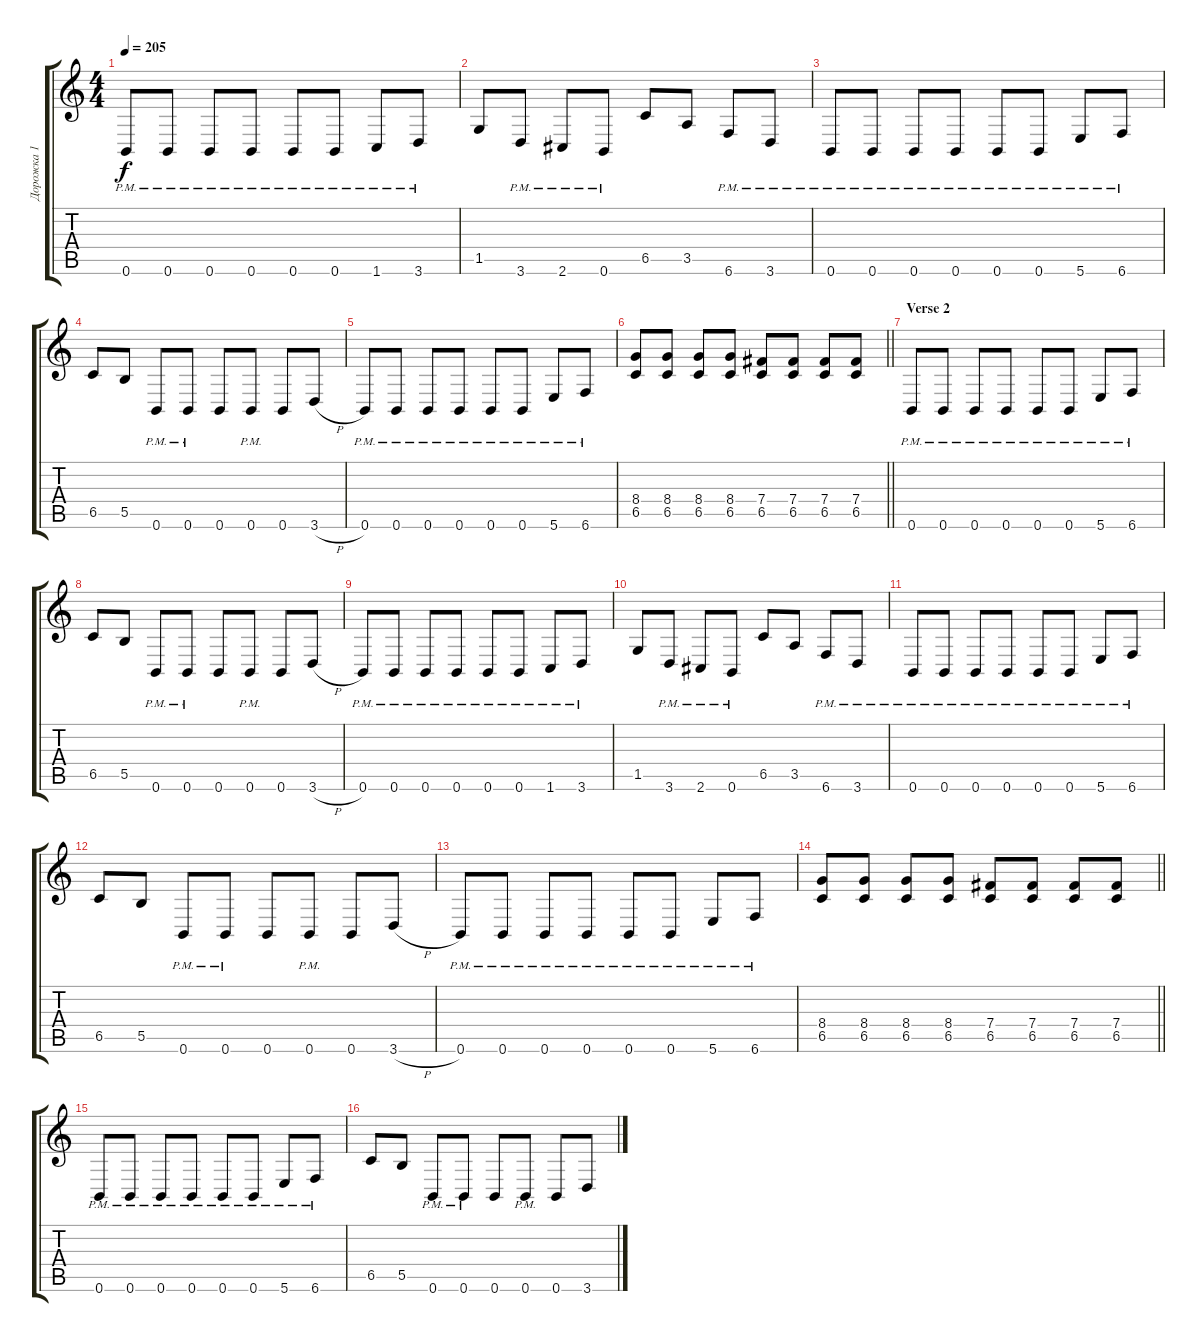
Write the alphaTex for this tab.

\track ("Дорожка 1" "Дорожка 1") {instrument distortionguitar}
\staff {score tabs}
\tuning (Db4 Ab3 E3 B2 Gb2 B1) {hide}
\ts (4 4)
\tempo 205
\clef g2
\ks c
0.6{pm}.8{dy f} 0.6{pm}.8 0.6{pm}.8 0.6{pm}.8 0.6{pm}.8 0.6{pm}.8 1.6{pm}.8 3.6{pm}.8 |
1.5.8 3.6{pm}.8 2.6{pm}.8 0.6{pm}.8 6.5.8 3.5.8 6.6{pm}.8 3.6{pm}.8 |
0.6{pm}.8 0.6{pm}.8 0.6{pm}.8 0.6{pm}.8 0.6{pm}.8 0.6{pm}.8 5.6{pm}.8 6.6{pm}.8 |
6.5.8 5.5.8 0.6{pm}.8 0.6{pm}.8 0.6.8 0.6{pm}.8 0.6.8 3.6{h}.8 |
0.6{pm}.8 0.6{pm}.8 0.6{pm}.8 0.6{pm}.8 0.6{pm}.8 0.6{pm}.8 5.6{pm}.8 6.6{pm}.8 |
\barLineRight lightlight
(8.4 6.5).8 (8.4 6.5).8 (8.4 6.5).8 (8.4 6.5).8 (7.4 6.5).8 (7.4 6.5).8 (7.4 6.5).8 (7.4 6.5).8 |
\section ("" "Verse 2")
0.6{pm}.8 0.6{pm}.8 0.6{pm}.8 0.6{pm}.8 0.6{pm}.8 0.6{pm}.8 5.6{pm}.8 6.6{pm}.8 |
6.5.8 5.5.8 0.6{pm}.8 0.6{pm}.8 0.6.8 0.6{pm}.8 0.6.8 3.6{h}.8 |
0.6{pm}.8 0.6{pm}.8 0.6{pm}.8 0.6{pm}.8 0.6{pm}.8 0.6{pm}.8 1.6{pm}.8 3.6{pm}.8 |
1.5.8 3.6{pm}.8 2.6{pm}.8 0.6{pm}.8 6.5.8 3.5.8 6.6{pm}.8 3.6{pm}.8 |
0.6{pm}.8 0.6{pm}.8 0.6{pm}.8 0.6{pm}.8 0.6{pm}.8 0.6{pm}.8 5.6{pm}.8 6.6{pm}.8 |
6.5.8 5.5.8 0.6{pm}.8 0.6{pm}.8 0.6.8 0.6{pm}.8 0.6.8 3.6{h}.8 |
0.6{pm}.8 0.6{pm}.8 0.6{pm}.8 0.6{pm}.8 0.6{pm}.8 0.6{pm}.8 5.6{pm}.8 6.6{pm}.8 |
\barLineRight lightlight
(8.4 6.5).8 (8.4 6.5).8 (8.4 6.5).8 (8.4 6.5).8 (7.4 6.5).8 (7.4 6.5).8 (7.4 6.5).8 (7.4 6.5).8 |
0.6{pm}.8 0.6{pm}.8 0.6{pm}.8 0.6{pm}.8 0.6{pm}.8 0.6{pm}.8 5.6{pm}.8 6.6{pm}.8 |
6.5.8 5.5.8 0.6{pm}.8 0.6{pm}.8 0.6.8 0.6{pm}.8 0.6.8 3.6{h}.8
